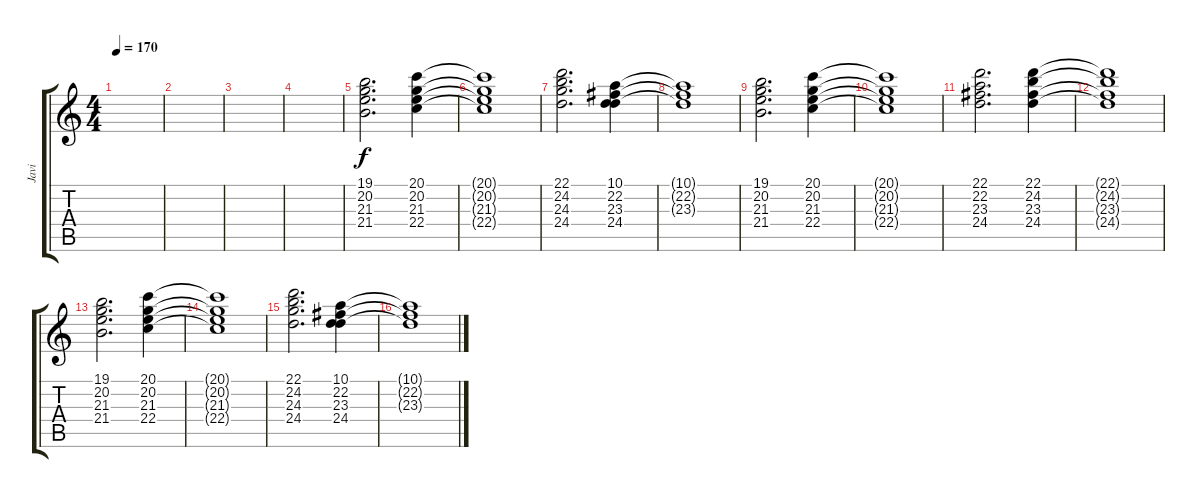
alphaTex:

\track ("Javi" "Javi") {instrument pad2warm}
\staff {score tabs}
\tuning (E4 B3 G3 D3 A2 E2) {hide}
\ts (4 4)
\tempo 170
\clef g2
\ks c
|
|
|
|
(19.1 20.2 21.3 21.4).2{d instrument rockorgan} (20.1 20.2 21.3 22.4).4 |
(20.1{t} 20.2{t} 21.3{t} 22.4{t}).1 |
(22.1 24.2 24.3 24.4).2{d} (10.1 22.2 23.3 24.4).4 |
(10.1{t} 22.2{t} 23.3{t}).1 |
(19.1 20.2 21.3 21.4).2{d} (20.1 20.2 21.3 22.4).4 |
(20.1{t} 20.2{t} 21.3{t} 22.4{t}).1 |
(22.1 22.2 23.3 24.4).2{d} (22.1 24.2 23.3 24.4).4 |
(22.1{t} 24.2{t} 23.3{t} 24.4{t}).1 |
(19.1 20.2 21.3 21.4).2{d} (20.1 20.2 21.3 22.4).4 |
(20.1{t} 20.2{t} 21.3{t} 22.4{t}).1 |
(22.1 24.2 24.3 24.4).2{d} (10.1 22.2 23.3 24.4).4 |
(10.1{t} 22.2{t} 23.3{t}).1
